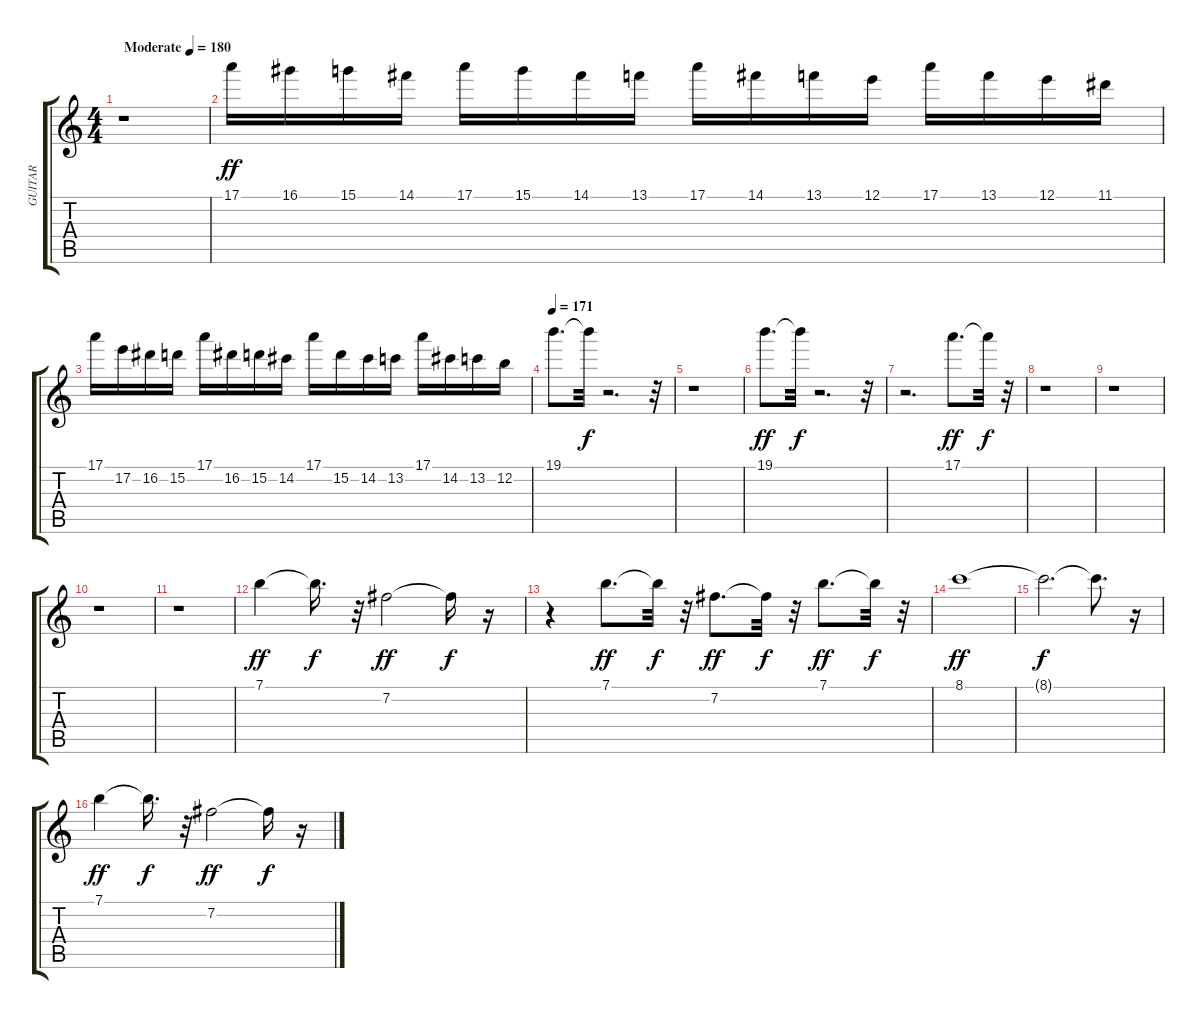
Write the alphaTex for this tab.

\track ("GUITAR" "GUITAR") {instrument acousticguitarsteel}
\staff {score tabs}
\tuning (E4 B3 G3 D3 A2 E2) {hide}
\ts (4 4)
\tempo (180 "Moderate")
\clef g2
\ks c
r.1{dy ff instrument acousticguitarsteel} |
17.1.16 16.1.16 15.1.16 14.1.16 17.1.16 15.1.16 14.1.16 13.1.16 17.1.16 14.1.16 13.1.16 12.1.16 17.1.16 13.1.16 12.1.16 11.1.16 |
17.1.16 17.2.16 16.2.16 15.2.16 17.1.16 16.2.16 15.2.16 14.2.16 17.1.16 15.2.16 14.2.16 13.2.16 17.1.16 14.2.16 13.2.16 12.2.16 |
\tempo 171
19.1.8{d} 19.1{t}.32{dy f} r.2{d} r.32 |
r.1 |
19.1.8{d dy ff} 19.1{t}.32{dy f} r.2{d} r.32 |
r.2{d} 17.1.8{d dy ff} 17.1{t}.32{dy f} r.32 |
r.1 |
r.1 |
r.1 |
r.1 |
7.1.4{dy ff} 7.1{t}.16{d dy f} r.32 7.2.2{dy ff} 7.2{t}.16{dy f} r.16 |
r.4 7.1.8{d dy ff} 7.1{t}.32{dy f} r.32 7.2.8{d dy ff} 7.2{t}.32{dy f} r.32 7.1.8{d dy ff} 7.1{t}.32{dy f} r.32 |
8.1.1{dy ff} |
8.1{t}.2{d dy f} 8.1{t}.8{d} r.16 |
7.1.4{dy ff} 7.1{t}.16{d dy f} r.32 7.2.2{dy ff} 7.2{t}.16{dy f} r.16
